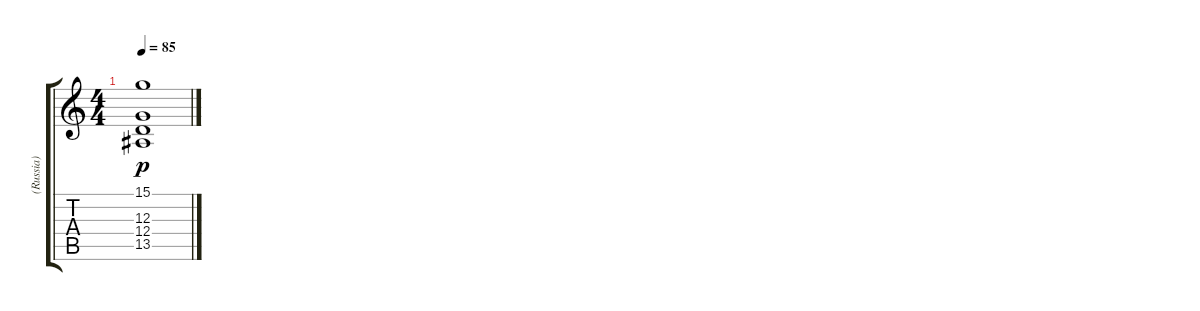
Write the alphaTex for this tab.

\track ("(Russia)" "(Russia)") {instrument stringensemble2}
\staff {score tabs}
\tuning (E4 B3 G3 D3 A2 E2) {hide}
\ts (4 4)
\tempo 85
\clef g2
\ks c
(15.1 12.3 12.4 13.5).1{dy p}
